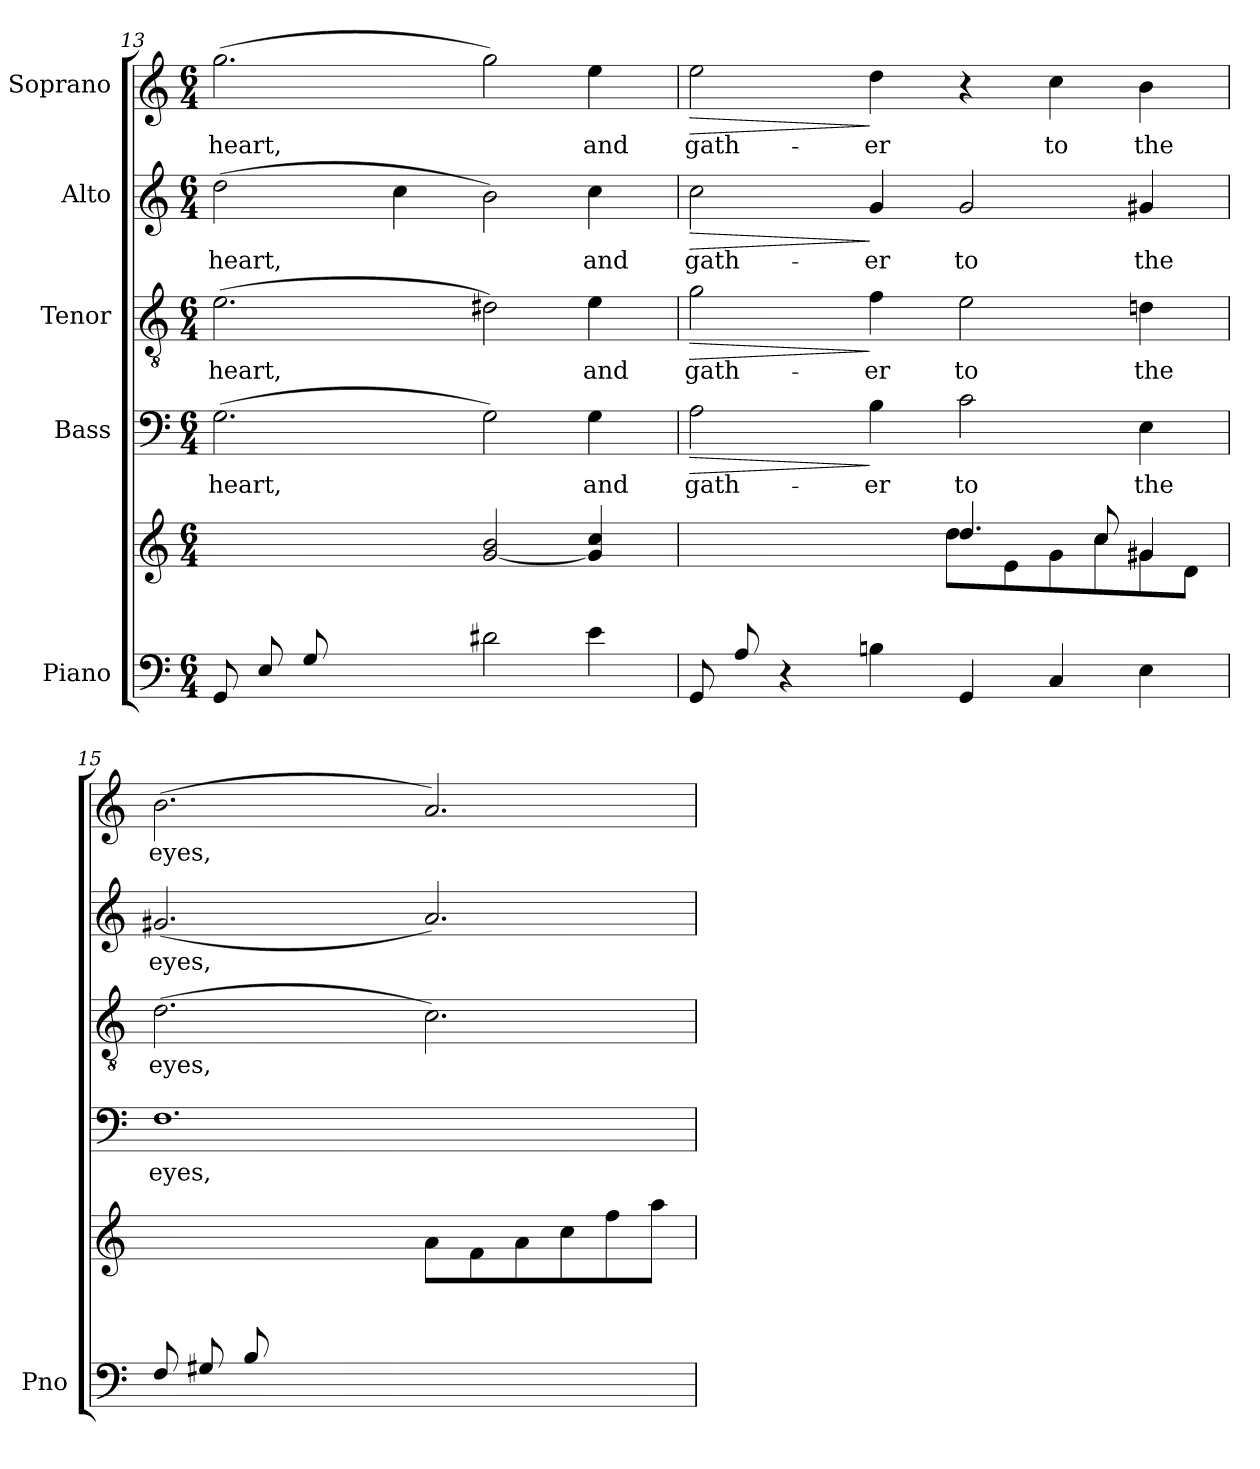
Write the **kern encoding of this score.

**kern	**kern	**kern	**text	**dynam	**kern	**text	**dynam	**kern	**text	**dynam	**kern	**text	**dynam
*part5	*part5	*part4	*part4	*part4	*part3	*part3	*part3	*part2	*part2	*part2	*part1	*part1	*part1
*staff6	*staff5	*staff4	*staff4	*staff4	*staff3	*staff3	*staff3	*staff2	*staff2	*staff2	*staff1	*staff1	*staff1
*I"Piano	*	*I"Bass	*	*	*I"Tenor	*	*	*I"Alto	*	*	*I"Soprano	*	*
*I'Pno	*	*	*	*	*	*	*	*	*	*	*	*	*
*clefF4	*clefG2	*clefF4	*	*	*clefGv2	*	*	*clefG2	*	*	*clefG2	*	*
*k[]	*k[]	*k[]	*	*	*k[]	*	*	*k[]	*	*	*k[]	*	*
*M6/4	*M6/4	*M6/4	*	*	*M6/4	*	*	*M6/4	*	*	*M6/4	*	*
=13	=13	=13	=13	=13	=13	=13	=13	=13	=13	=13	=13	=13	=13
*^	*	*	*	*	*	*	*	*	*	*	*	*	*
!	!	!	!	!LO:LY:b	!	!	!LO:LY:b	!	!	!LO:LY:b	!	!	!LO:LY:b	!
(>8GG/L	2.ryy	4.ryy	(>2.G\	heart,	.	(>2.e\	heart,	.	(>2dd\	heart,	.	(>2.gg\	heart,	.
8E/	.	.	.	.	.	.	.	.	.	.	.	.	.	.
8G/	.	.	.	.	.	.	.	.	.	.	.	.	.	.
1ryy	.	8e\	.	.	.	.	.	.	.	.	.	.	.	.
.	.	8g\	.	.	.	.	.	.	4cc\	.	.	.	.	.
.	.	8cc\J)	.	.	.	.	.	.	.	.	.	.	.	.
.	2d#X\	[2g/ 2b/	2G\)	.	.	2d#X\)	.	.	2b\)	.	.	2gg\)	.	.
!	!	!	!	!LO:LY:b	!	!	!LO:LY:b	!	!	!LO:LY:b	!	!	!LO:LY:b	!
.	4e\	4g/] 4cc/	4G\	and	.	4e\	and	.	4cc\	and	.	4ee\	and	.
8ryy	.	.	.	.	.	.	.	.	.	.	.	.	.	.
!!LO:LB:g=z
=14	=14	=14	=14	=14	=14	=14	=14	=14	=14	=14	=14	=14	=14	=14
*	*	*^	*	*	*	*	*	*	*	*	*	*	*	*
!	!	!	!	!	!LO:LY:b	!LO:HP:b	!	!LO:LY:b	!LO:HP:b	!	!LO:LY:b	!LO:HP:b	!	!LO:LY:b	!LO:HP:b
(>8GG/L	4ryy	4ryy	2.ryy	2A\	gath-	>	2g\	gath-	>	2cc\	gath-	>	2ee\	gath-	>
8A/	.	.	.	.	.	.	.	.	.	.	.	.	.	.	.
1ryy	4r	8f\	.	.	.	.	.	.	.	.	.	.	.	.	.
.	.	8cc\	.	.	.	.	.	.	.	.	.	.	.	.	.
!	!	!	!	!	!LO:LY:b	!	!	!LO:LY:b	!	!	!LO:LY:b	!	!	!LO:LY:b	!
.	4Bn\	8dd\	.	4B\	-er	]	4f\	-er	]	4g/	-er	]	4dd\	-er	]
.	.	8f\J	.	.	.	.	.	.	.	.	.	.	.	.	.
!	!	!LO:N:head=solid	!	!	!LO:LY:b	!	!	!LO:LY:b	!	!	!LO:LY:b	!	!	!	!
.	4GG/	4.dd/)	8dd\L	2c\	to	.	2e\	to	.	2g/	to	.	4r	.	.
.	.	.	8e\	.	.	.	.	.	.	.	.	.	.	.	.
!	!	!	!	!	!	!	!	!	!	!	!	!	!	!LO:LY:b	!
.	4C/	.	8g\	.	.	.	.	.	.	.	.	.	4cc\	to	.
.	.	8cc/	8cc\	.	.	.	.	.	.	.	.	.	.	.	.
!	!	!LO:N:head=solid	!	!	!LO:LY:b	!	!	!LO:LY:b	!	!	!LO:LY:b	!	!	!LO:LY:b	!
4ryy	4E\	4g#X/	8g#\	4E\	the	.	4dn\	the	.	4g#X/	the	.	4b\	the	.
.	.	.	8d\J	.	.	.	.	.	.	.	.	.	.	.	.
=15	=15	=15	=15	=15	=15	=15	=15	=15	=15	=15	=15	=15	=15	=15	=15
!	!	!	!	!	!LO:LY:b	!	!	!LO:LY:b	!	!	!LO:LY:b	!	!	!LO:LY:b	!
*	*	*v	*v	*	*	*	*	*	*	*	*	*	*	*	*
8F/L	1.ryy	4.ryy	1.F	eyes,	.	(>2.d\	eyes,	.	(<2.g#X/	eyes,	.	(>2.b\	eyes,	.
8G#X/	.	.	.	.	.	.	.	.	.	.	.	.	.	.
8B/	.	.	.	.	.	.	.	.	.	.	.	.	.	.
1ryy	.	8d\	.	.	.	.	.	.	.	.	.	.	.	.
.	.	8g#X\	.	.	.	.	.	.	.	.	.	.	.	.
.	.	8b\J	.	.	.	.	.	.	.	.	.	.	.	.
.	.	8a\L	.	.	.	2.c\)	.	.	2.a/)	.	.	2.a/)	.	.
.	.	8f\	.	.	.	.	.	.	.	.	.	.	.	.
.	.	8a\	.	.	.	.	.	.	.	.	.	.	.	.
.	.	8cc\	.	.	.	.	.	.	.	.	.	.	.	.
.	.	8ff\	.	.	.	.	.	.	.	.	.	.	.	.
8ryy	.	8aa\J	.	.	.	.	.	.	.	.	.	.	.	.
*v	*v	*	*	*	*	*	*	*	*	*	*	*	*	*
=	=	=	=	=	=	=	=	=	=	=	=	=	=
*-	*-	*-	*-	*-	*-	*-	*-	*-	*-	*-	*-	*-	*-
